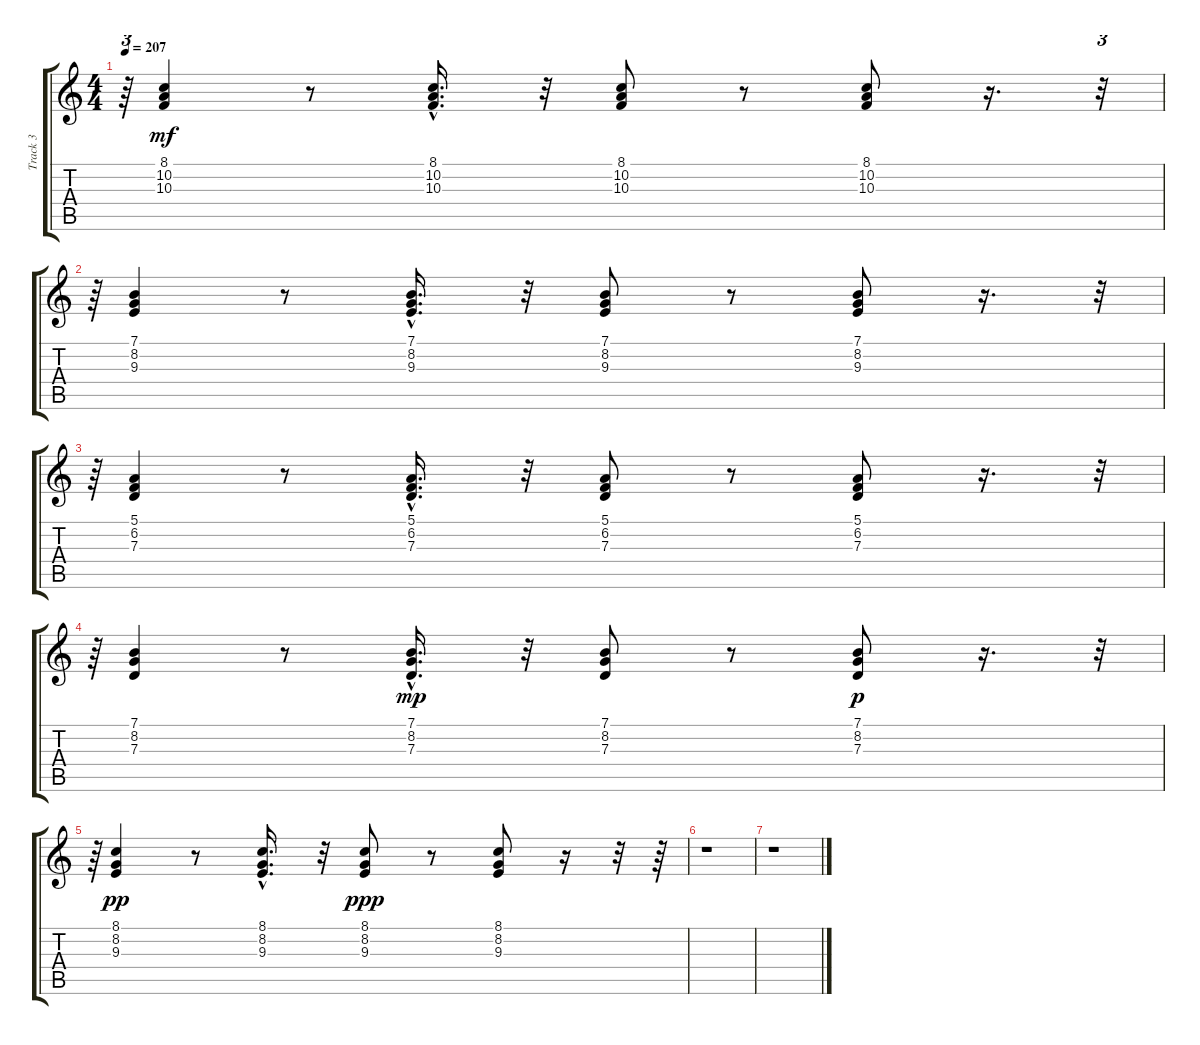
\track ("Track 3" "Track 3") {instrument acousticgrandpiano}
\staff {score tabs}
\tuning (E4 B3 G3 D3 A2 E2) {hide}
\ts (4 4)
\tempo 207
\clef g2
\ks c
r.64{tu (3 2) dy mf} (8.1 10.2 10.3).4 r.8 (8.1{hac} 10.2{hac} 10.3{hac}).16{d} r.32 (8.1 10.2 10.3).8 r.8 (8.1 10.2 10.3).8 r.16{d} r.32{tu (3 2)} |
r.64{tu (3 2)} (7.1 8.2 9.3).4 r.8 (7.1{hac} 8.2{hac} 9.3{hac}).16{d} r.32 (7.1 8.2 9.3).8 r.8 (7.1 8.2 9.3).8 r.16{d} r.32{tu (3 2)} |
r.64{tu (3 2)} (5.1 6.2 7.3).4 r.8 (5.1{hac} 6.2{hac} 7.3{hac}).16{d} r.32 (5.1 6.2 7.3).8 r.8 (5.1 6.2 7.3).8 r.16{d} r.32{tu (3 2)} |
r.64{tu (3 2)} (7.1 8.2 7.3).4 r.8 (7.1{hac} 8.2{hac} 7.3{hac}).16{d dy mp} r.32 (7.1 8.2 7.3).8 r.8 (7.1 8.2 7.3).8{dy p} r.16{d} r.32{tu (3 2)} |
r.64{tu (3 2)} (8.1 8.2 9.3).4{dy pp} r.8 (8.1{hac} 8.2{hac} 9.3{hac}).16{d} r.32 (8.1 8.2 9.3).8{dy ppp} r.8 (8.1 8.2 9.3).8 r.16 r.32 r.64 |
r.1 |
r.1
